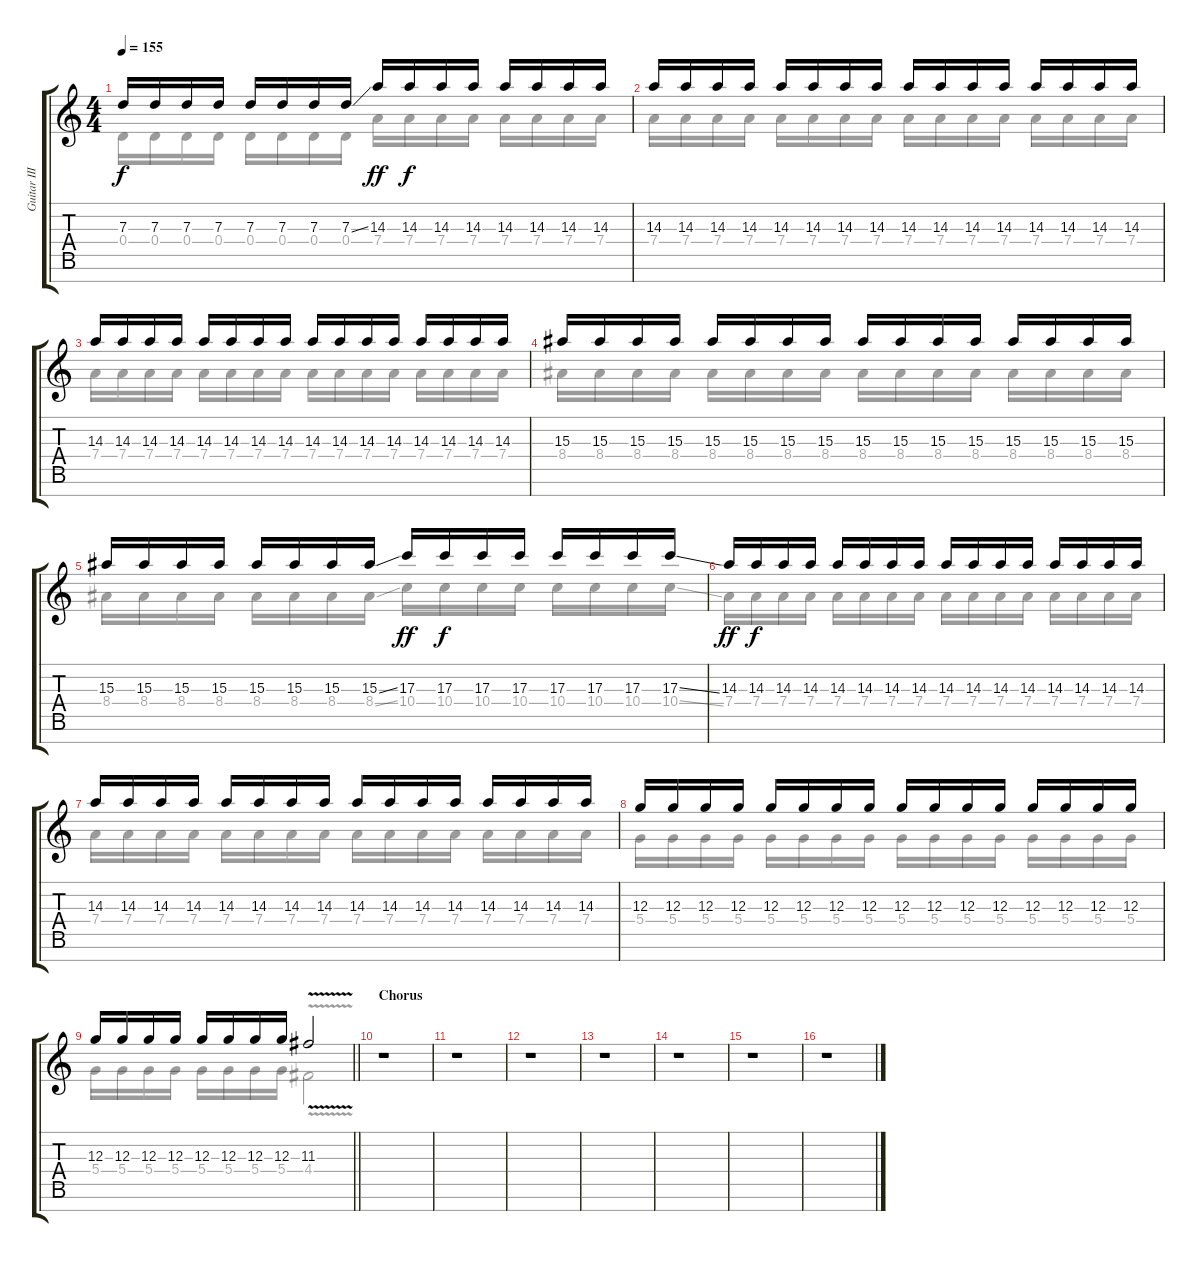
\track ("Guitar III" "Guitar III") {instrument distortionguitar}
\staff {score tabs}
\tuning (E4 B3 G3 D3 A2 E2 B1) {hide}
\voice
\ts (4 4)
\tempo 155
\clef g2
\ks c
7.3.16{dy f} 7.3.16 7.3.16 7.3.16 7.3.16 7.3.16 7.3.16 7.3{ss}.16 14.3.16{dy ff} 14.3.16{dy f} 14.3.16 14.3.16 14.3.16 14.3.16 14.3.16 14.3.16 |
14.3.16 14.3.16 14.3.16 14.3.16 14.3.16 14.3.16 14.3.16 14.3.16 14.3.16 14.3.16 14.3.16 14.3.16 14.3.16 14.3.16 14.3.16 14.3.16 |
14.3.16 14.3.16 14.3.16 14.3.16 14.3.16 14.3.16 14.3.16 14.3.16 14.3.16 14.3.16 14.3.16 14.3.16 14.3.16 14.3.16 14.3.16 14.3.16 |
15.3.16 15.3.16 15.3.16 15.3.16 15.3.16 15.3.16 15.3.16 15.3.16 15.3.16 15.3.16 15.3.16 15.3.16 15.3.16 15.3.16 15.3.16 15.3.16 |
15.3.16 15.3.16 15.3.16 15.3.16 15.3.16 15.3.16 15.3.16 15.3{ss}.16 17.3.16{dy ff} 17.3.16{dy f} 17.3.16 17.3.16 17.3.16 17.3.16 17.3.16 17.3{ss}.16 |
14.3.16{dy ff} 14.3.16{dy f} 14.3.16 14.3.16 14.3.16 14.3.16 14.3.16 14.3.16 14.3.16 14.3.16 14.3.16 14.3.16 14.3.16 14.3.16 14.3.16 14.3.16 |
14.3.16 14.3.16 14.3.16 14.3.16 14.3.16 14.3.16 14.3.16 14.3.16 14.3.16 14.3.16 14.3.16 14.3.16 14.3.16 14.3.16 14.3.16 14.3.16 |
12.3.16 12.3.16 12.3.16 12.3.16 12.3.16 12.3.16 12.3.16 12.3.16 12.3.16 12.3.16 12.3.16 12.3.16 12.3.16 12.3.16 12.3.16 12.3.16 |
\barLineRight lightlight
12.3.16 12.3.16 12.3.16 12.3.16 12.3.16 12.3.16 12.3.16 12.3.16 11.3{v}.2 |
\section ("" "Chorus")
r.1 |
r.1 |
r.1 |
r.1 |
r.1 |
r.1 |
r.1
\voice
\clef g2
\ottava regular
\simile none
\ks c
0.4.16{dy f} 0.4.16 0.4.16 0.4.16 0.4.16 0.4.16 0.4.16 0.4.16 7.4.16 7.4.16 7.4.16 7.4.16 7.4.16 7.4.16 7.4.16 7.4.16 |
7.4.16 7.4.16 7.4.16 7.4.16 7.4.16 7.4.16 7.4.16 7.4.16 7.4.16 7.4.16 7.4.16 7.4.16 7.4.16 7.4.16 7.4.16 7.4.16 |
7.4.16 7.4.16 7.4.16 7.4.16 7.4.16 7.4.16 7.4.16 7.4.16 7.4.16 7.4.16 7.4.16 7.4.16 7.4.16 7.4.16 7.4.16 7.4.16 |
8.4.16 8.4.16 8.4.16 8.4.16 8.4.16 8.4.16 8.4.16 8.4.16 8.4.16 8.4.16 8.4.16 8.4.16 8.4.16 8.4.16 8.4.16 8.4.16 |
8.4.16 8.4.16 8.4.16 8.4.16 8.4.16 8.4.16 8.4.16 8.4{ss}.16 10.4.16{dy ff} 10.4.16{dy f} 10.4.16 10.4.16 10.4.16 10.4.16 10.4.16 10.4{ss}.16 |
7.4.16{dy ff} 7.4.16{dy f} 7.4.16 7.4.16 7.4.16 7.4.16 7.4.16 7.4.16 7.4.16 7.4.16 7.4.16 7.4.16 7.4.16 7.4.16 7.4.16 7.4.16 |
7.4.16 7.4.16 7.4.16 7.4.16 7.4.16 7.4.16 7.4.16 7.4.16 7.4.16 7.4.16 7.4.16 7.4.16 7.4.16 7.4.16 7.4.16 7.4.16 |
5.4.16 5.4.16 5.4.16 5.4.16 5.4.16 5.4.16 5.4.16 5.4.16 5.4.16 5.4.16 5.4.16 5.4.16 5.4.16 5.4.16 5.4.16 5.4.16 |
\barLineRight lightlight
5.4.16 5.4.16 5.4.16 5.4.16 5.4.16 5.4.16 5.4.16 5.4.16 4.4{v}.2 |
|
|
|
|
|
|
